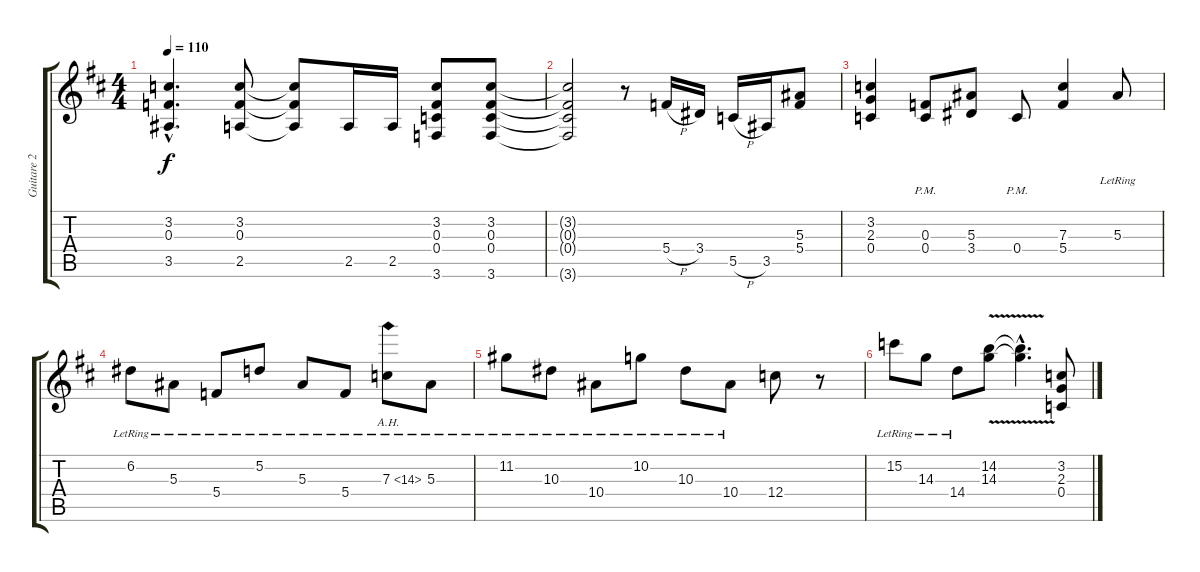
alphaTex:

\track ("Guitare 2" "Guitare 2") {instrument distortionguitar}
\staff {score tabs}
\tuning (D4 A3 F3 C3 G2 D2) {hide}
\ts (4 4)
\tempo 110
\clef g2
\ks d
(3.2{hac} 0.3{hac} 3.5{hac}).4{d dy f} (3.2 0.3 2.5).8 (3.2{t} 0.3{t} 2.5{t}).8 2.5.16 2.5.16 (3.2 0.3 0.4 3.6).8 (3.2 0.3 0.4 3.6).8 |
(3.2{t} 0.3{t} 0.4{t} 3.6{t}).2 r.8 5.4{h}.16 3.4.16 5.5{h}.16 3.5.16 (5.3 5.4).8 |
(3.2 2.3 0.4).4 (0.3{pm} 0.4{pm}).8 (5.3 3.4).8 0.4{pm}.8 (7.3 5.4).4 5.3{lr}.8 |
6.2{lr}.8 5.3{lr}.8 5.4{lr}.8 5.2{lr}.8 5.3{lr}.8 5.4{lr}.8 7.3{ah 7 lr}.8 5.3{lr}.8 |
11.2{lr}.8 10.3{lr}.8 10.4{lr}.8 10.2{lr}.8 10.3{lr}.8 10.4{lr}.8 12.4.8 r.8 |
15.2{lr}.8 14.3{lr}.8 14.4{lr}.8 (14.2{v} 14.3{v}).8 (14.2{hac t} 14.3{hac t}).4{d} (3.2 2.3 0.4).8
